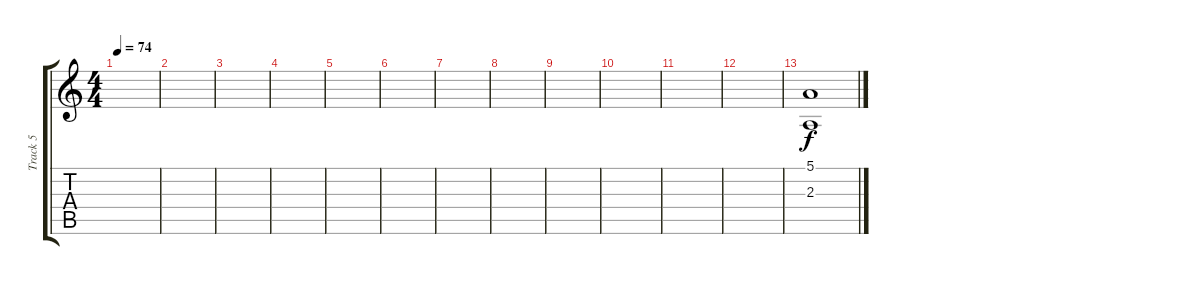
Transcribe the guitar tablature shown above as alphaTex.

\track ("Track 5" "Track 5") {instrument vibraphone}
\staff {score tabs}
\tuning (E4 B3 G3 D3 A2 E2) {hide}
\ts (4 4)
\tempo 74
\clef g2
\ks c
|
|
|
|
|
|
|
|
|
|
|
|
(5.1 2.3).1
